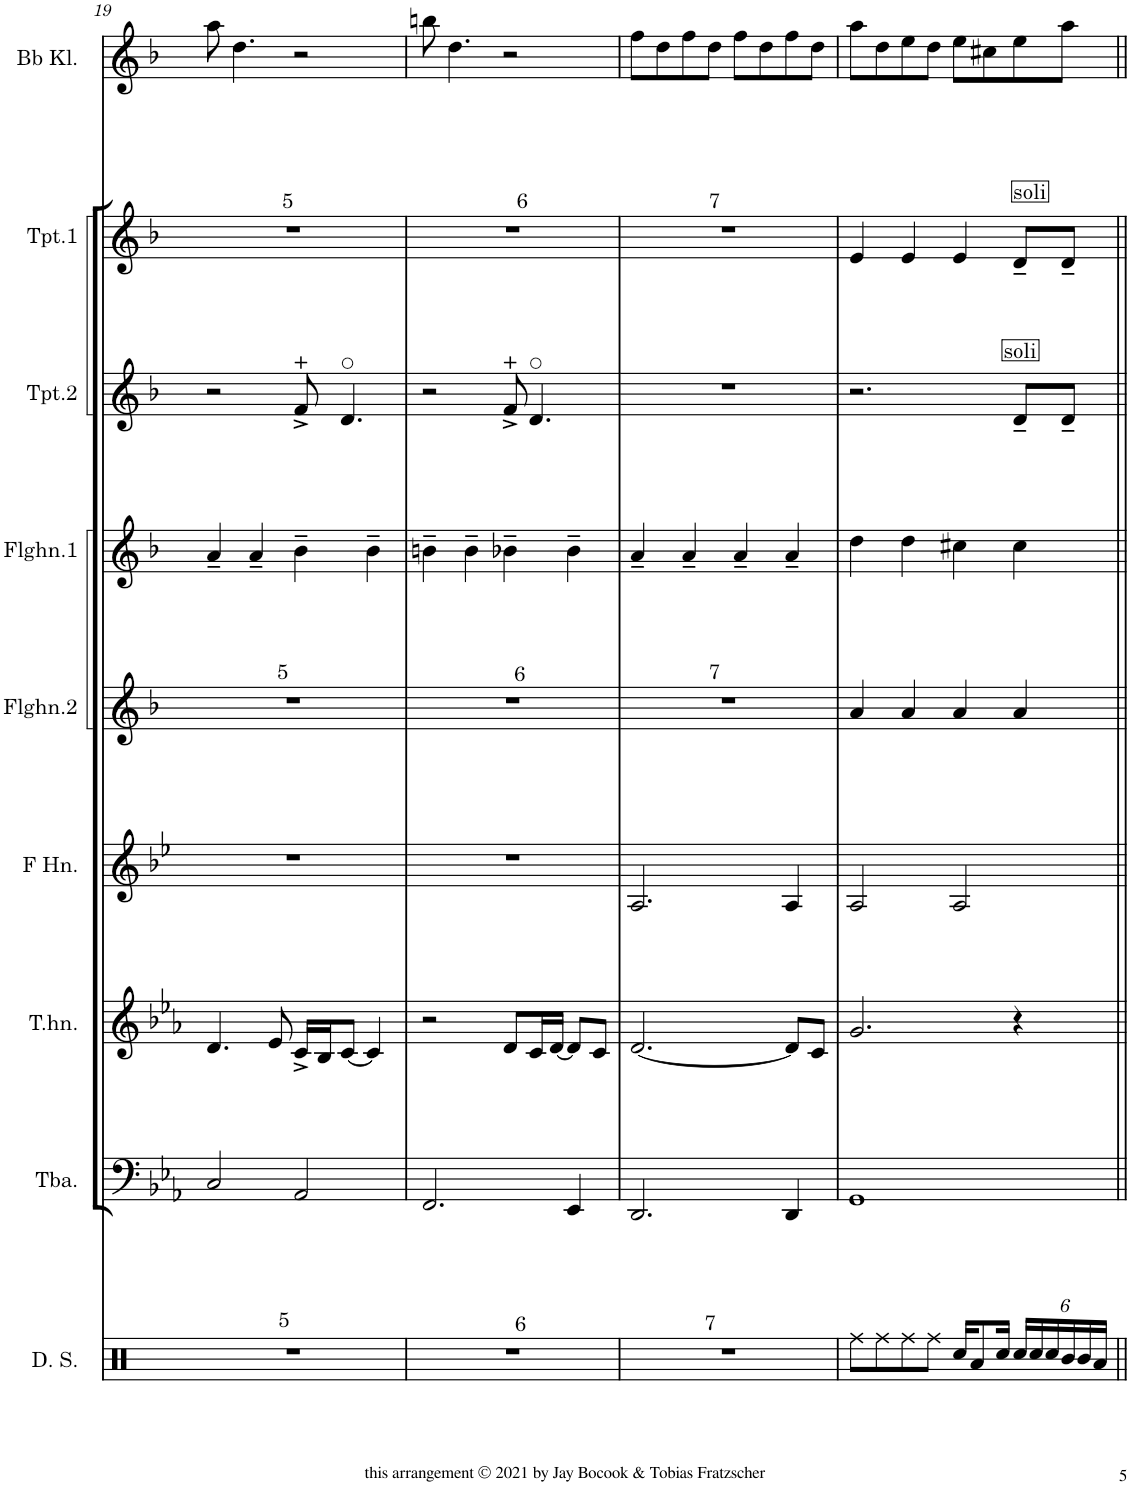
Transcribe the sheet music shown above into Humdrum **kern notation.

**kern	**kern	**kern	**kern	**kern	**kern	**kern	**kern	**kern
*part9	*part8	*part7	*part6	*part5	*part4	*part3	*part2	*part1
*staff9	*staff8	*staff7	*staff6	*staff5	*staff4	*staff3	*staff2	*staff1
*I"Drum Set	*I"Tuba	*I"Tenorhorn	*I"Horn in F	*I"Flügelhorn 2	*I"Flügelhorn 1	*I"Trompete 2	*I"Trompete 1	*I"Klarinette
*I'D. S.	*I'Tba.	*I'T.hn.	*	*I'Flghn.2	*I'Flghn.1	*I'Tpt.2	*I'Tpt.1	*
!!LO:PB:g=z
*clefX	*clefF4	*clefG2	*clefG2	*clefG2	*clefG2	*clefG2	*clefG2	*clefG2
*	*	*Trd4c7	*Trd4c7	*Trd1c2	*Trd1c2	*Trd1c2	*Trd1c2	*Trd1c2
*k[]	*k[b-e-a-]	*k[b-e-a-]	*k[b-e-]	*k[b-]	*k[b-]	*k[b-]	*k[b-]	*k[b-]
*M4/4	*M4/4	*M4/4	*M4/4	*M4/4	*M4/4	*M4/4	*M4/4	*M4/4
*met(c)	*met(c)	*met(c)	*met(c)	*met(c)	*met(c)	*met(c)	*met(c)	*met(c)
=19	=19	=19	=19	=19	=19	=19	=19	=19
!	!	!	!	!	!	!	!LO:TX:a:t=5	!
!	!	!	!	!LO:TX:a:t=5	!	!	!	!
!LO:TX:a:t=5	!	!	!	!	!	!	!	!
1r	2C/	4.d/	1r	1r	4a~</	2r	1r	8aa\
.	.	.	.	.	.	.	.	4.dd\
.	.	.	.	.	4a~</	.	.	.
.	.	8e-/	.	.	.	.	.	.
.	2AA-/	16c^</LL	.	.	4b-~>\	8f^</	.	2r
.	.	16B-/J	.	.	.	.	.	.
.	.	[8c/J	.	.	.	4.d/	.	.
.	.	4c/]	.	.	4b-~>\	.	.	.
=20	=20	=20	=20	=20	=20	=20	=20	=20
!	!	!	!	!	!	!	!LO:TX:a:t=6	!
!	!	!	!	!LO:TX:a:t=6	!	!	!	!
!LO:TX:a:t=6	!	!	!	!	!	!	!	!
1r	2.FF/	2r	1r	1r	4bn~>\	2r	1r	8bbn\
.	.	.	.	.	.	.	.	4.dd\
.	.	.	.	.	4b~>\	.	.	.
.	.	8d/L	.	.	4b-X~>\	8f^</	.	2r
.	.	16c/L	.	.	.	4.d/	.	.
.	.	[16d/JJ	.	.	.	.	.	.
.	4EE-/	8d/L]	.	.	4b-~>\	.	.	.
.	.	8c/J	.	.	.	.	.	.
=21	=21	=21	=21	=21	=21	=21	=21	=21
!	!	!	!	!	!	!	!LO:TX:a:t=7	!
!	!	!	!	!LO:TX:a:t=7	!	!	!	!
!LO:TX:a:t=7	!	!	!	!	!	!	!	!
1r	2.DD/	[2.d/	2.A/	1r	4a~</	1r	1r	8ff\L
.	.	.	.	.	.	.	.	8dd\
.	.	.	.	.	4a~</	.	.	8ff\
.	.	.	.	.	.	.	.	8dd\J
.	.	.	.	.	4a~</	.	.	8ff\L
.	.	.	.	.	.	.	.	8dd\
.	4DD/	8d/L]	4A/	.	4a~</	.	.	8ff\
.	.	8c/J	.	.	.	.	.	8dd\J
=22	=22	=22	=22	=22	=22	=22	=22	=22
!	!	!	!	!	!	!	!LO:TX:a:t=soli	!
8Rff\L	1GG	2.g/	2A/	4a/	4dd\	2.r	4e/	8aa\L
8Rff\	.	.	.	.	.	.	.	8dd\
8Rff\	.	.	.	4a/	4dd\	.	4e/	8ee\
8Rff\J	.	.	.	.	.	.	.	8dd\J
16Rcc/KL	.	.	2A/	4a/	4cc#X\	.	4e/	8ee\L
8Ra/	.	.	.	.	.	.	.	.
.	.	.	.	.	.	.	.	8cc#X\
16Rcc/Jk	.	.	.	.	.	.	.	.
*Xbrackettup	*	*	*	*	*	*	*	*
!	!	!	!	!	!	!LO:TX:a:t=soli	!	!
24Rcc/LL	.	4r	.	4a/	4cc#\	8d~</L	8d~</L	8ee\
24Rcc/	.	.	.	.	.	.	.	.
24Rcc/	.	.	.	.	.	.	.	.
24R/	.	.	.	.	.	8d~</J	8d~</J	8aa\J
24R/	.	.	.	.	.	.	.	.
24Ra/JJ	.	.	.	.	.	.	.	.
=||	=||	=||	=||	=||	=||	=||	=||	=||
*-	*-	*-	*-	*-	*-	*-	*-	*-
